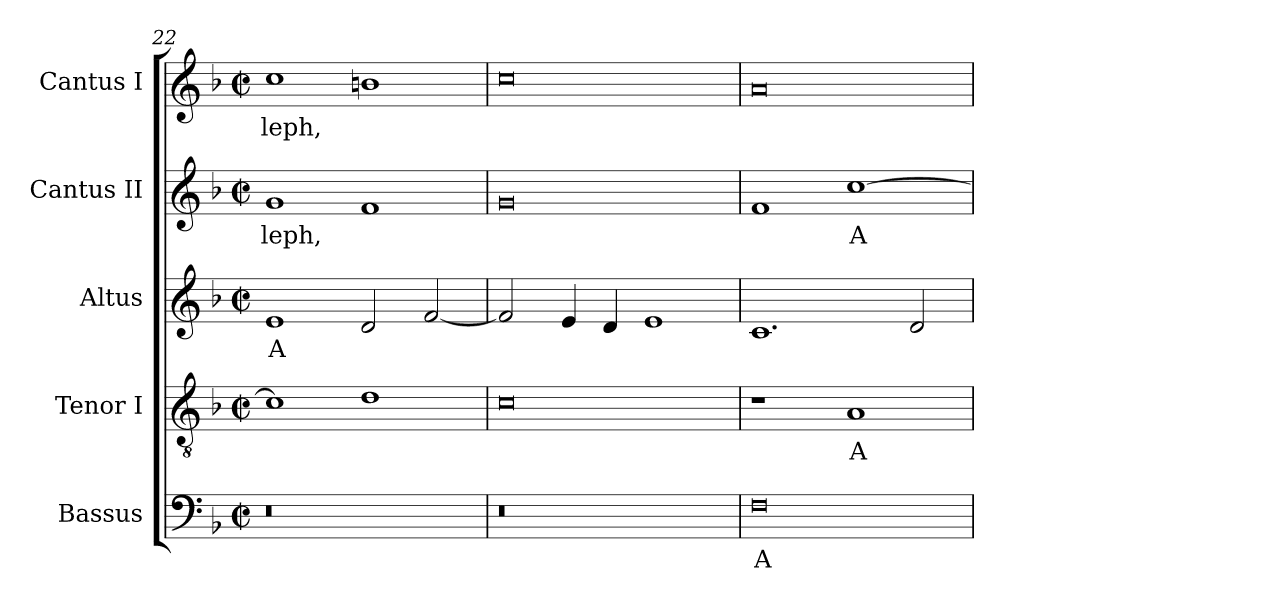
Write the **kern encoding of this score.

**kern	**text	**kern	**text	**kern	**text	**kern	**text	**kern	**text
*part5	*part5	*part4	*part4	*part3	*part3	*part2	*part2	*part1	*part1
*staff5	*staff5	*staff4	*staff4	*staff3	*staff3	*staff2	*staff2	*staff1	*staff1
*I"Bassus	*	*I"Tenor I	*	*I"Altus	*	*I"Cantus II	*	*I"Cantus I	*
*clefF4	*	*clefGv2	*	*clefG2	*	*clefG2	*	*clefG2	*
*k[b-]	*	*k[b-]	*	*k[b-]	*	*k[b-]	*	*k[b-]	*
*F:	*	*F:	*	*F:	*	*F:	*	*F:	*
*M2/2	*	*M2/2	*	*M2/2	*	*M2/2	*	*M2/2	*
*met(c|)	*	*met(c|)	*	*met(c|)	*	*met(c|)	*	*met(c|)	*
=22	=22	=22	=22	=22	=22	=22	=22	=22	=22
!	!	!	!	!	!LO:LY:b:cj	!	!LO:LY:b	!	!LO:LY:b
0r	.	1c]	.	1e	A	1g	-leph,	1cc	leph,
.	.	1d	.	2d/	.	1f	.	1bn	.
.	.	.	.	[<2f/	.	.	.	.	.
=23	=23	=23	=23	=23	=23	=23	=23	=23	=23
0r	.	0c	.	2f/]	.	0g	.	0cc	.
.	.	.	.	4e/	.	.	.	.	.
.	.	.	.	4d/	.	.	.	.	.
.	.	.	.	1e	.	.	.	.	.
=24	=24	=24	=24	=24	=24	=24	=24	=24	=24
!	!LO:LY:b:cj	!	!	!	!	!	!	!	!
0F	A	1r	.	1.c	.	1f	.	0a	.
!	!	!	!LO:LY:b:cj	!	!	!	!LO:LY:b:cj	!	!
.	.	1A	A	.	.	[<1cc	A-	.	.
.	.	.	.	2d/	.	.	.	.	.
=	=	=	=	=	=	=	=	=	=
*-	*-	*-	*-	*-	*-	*-	*-	*-	*-
